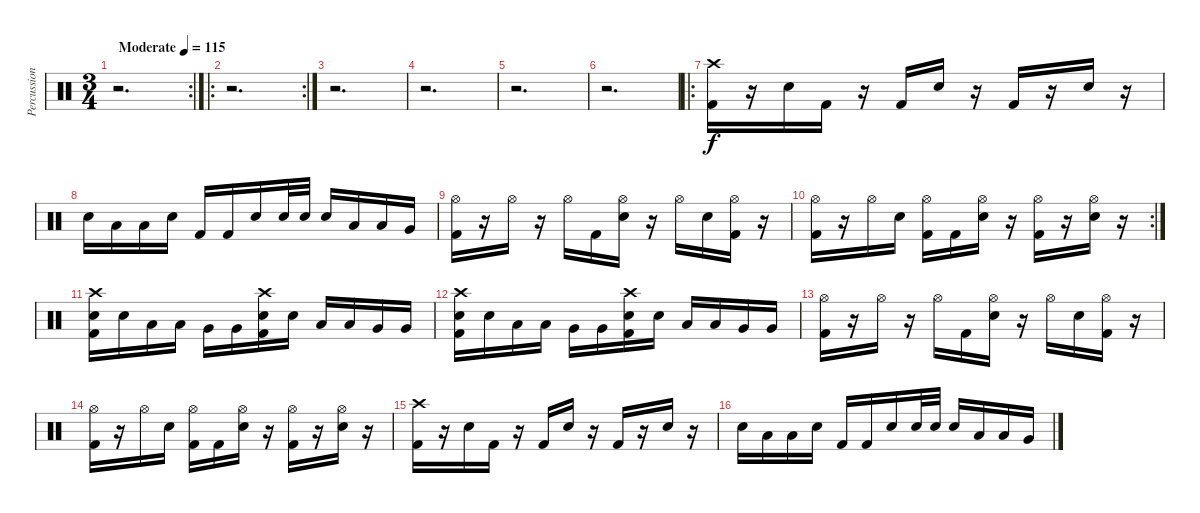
\track ("Percussion" "Percussion") {instrument percussion}
\staff {score}
\articulation defaults
\rc 2
\ts (3 4)
\tempo (115 "Moderate")
\clef neutral
\ks c
r.2{d dy f} |
\ro
\rc 2
r.2{d} |
r.2{d} |
r.2{d} |
r.2{d} |
r.2{d} |
\ro
("Crash high (hit)" "Kick (hit) 2").16 r.16 "Snare (hit) 2".16 "Kick (hit) 2".16 r.16 "Kick (hit) 2".16 "Snare (hit) 2".16 r.16 "Kick (hit) 2".16 r.16 "Snare (hit) 2".16 r.16 |
"Snare (hit) 2".16 "Low Tom (hit)".16 "Low Tom (hit)".16 "Snare (hit) 2".16 "Kick (hit) 2".16 "Kick (hit) 2".16 "Snare (hit) 2".16 "Snare (hit) 2".32 "Snare (hit) 2".32 "Snare (hit) 2".16 "Low Tom (hit)".16 "Low Tom (hit)".16 "Very Low Tom (hit)".16 |
("Hi-Hat (open)" "Kick (hit) 2").16 r.16 "Hi-Hat (open)".16 r.16 "Hi-Hat (open)".16 "Kick (hit) 2".16 ("Hi-Hat (open)" "Snare (hit) 2").16 r.16 "Hi-Hat (open)".16 "Snare (hit) 2".16 ("Hi-Hat (open)" "Kick (hit) 2").16 r.16 |
\rc 2
("Hi-Hat (open)" "Kick (hit) 2").16 r.16 "Hi-Hat (open)".16 "Snare (hit) 2".16 ("Hi-Hat (open)" "Kick (hit) 2").16 "Kick (hit) 2".16 ("Hi-Hat (open)" "Snare (hit) 2").16 r.16 ("Hi-Hat (open)" "Kick (hit) 2").16 r.16 ("Hi-Hat (open)" "Snare (hit) 2").16 r.16 |
("Crash high (hit)" "Snare (hit) 2" "Kick (hit) 2").16 "Snare (hit) 2".16 "Low Tom (hit)".16 "Low Tom (hit)".16 "Very Low Tom (hit)".16 "Very Low Tom (hit)".16 ("Crash high (hit)" "Snare (hit) 2" "Kick (hit) 2").16 "Snare (hit) 2".16 "Low Tom (hit)".16 "Low Tom (hit)".16 "Very Low Tom (hit)".16 "Very Low Tom (hit)".16 |
("Crash high (hit)" "Snare (hit) 2" "Kick (hit) 2").16 "Snare (hit) 2".16 "Low Tom (hit)".16 "Low Tom (hit)".16 "Very Low Tom (hit)".16 "Very Low Tom (hit)".16 ("Crash high (hit)" "Snare (hit) 2" "Kick (hit) 2").16 "Snare (hit) 2".16 "Low Tom (hit)".16 "Low Tom (hit)".16 "Very Low Tom (hit)".16 "Very Low Tom (hit)".16 |
("Hi-Hat (open)" "Kick (hit) 2").16 r.16 "Hi-Hat (open)".16 r.16 "Hi-Hat (open)".16 "Kick (hit) 2".16 ("Hi-Hat (open)" "Snare (hit) 2").16 r.16 "Hi-Hat (open)".16 "Snare (hit) 2".16 ("Hi-Hat (open)" "Kick (hit) 2").16 r.16 |
("Hi-Hat (open)" "Kick (hit) 2").16 r.16 "Hi-Hat (open)".16 "Snare (hit) 2".16 ("Hi-Hat (open)" "Kick (hit) 2").16 "Kick (hit) 2".16 ("Hi-Hat (open)" "Snare (hit) 2").16 r.16 ("Hi-Hat (open)" "Kick (hit) 2").16 r.16 ("Hi-Hat (open)" "Snare (hit) 2").16 r.16 |
("Crash high (hit)" "Kick (hit) 2").16 r.16 "Snare (hit) 2".16 "Kick (hit) 2".16 r.16 "Kick (hit) 2".16 "Snare (hit) 2".16 r.16 "Kick (hit) 2".16 r.16 "Snare (hit) 2".16 r.16 |
"Snare (hit) 2".16 "Low Tom (hit)".16 "Low Tom (hit)".16 "Snare (hit) 2".16 "Kick (hit) 2".16 "Kick (hit) 2".16 "Snare (hit) 2".16 "Snare (hit) 2".32 "Snare (hit) 2".32 "Snare (hit) 2".16 "Low Tom (hit)".16 "Low Tom (hit)".16 "Very Low Tom (hit)".16
